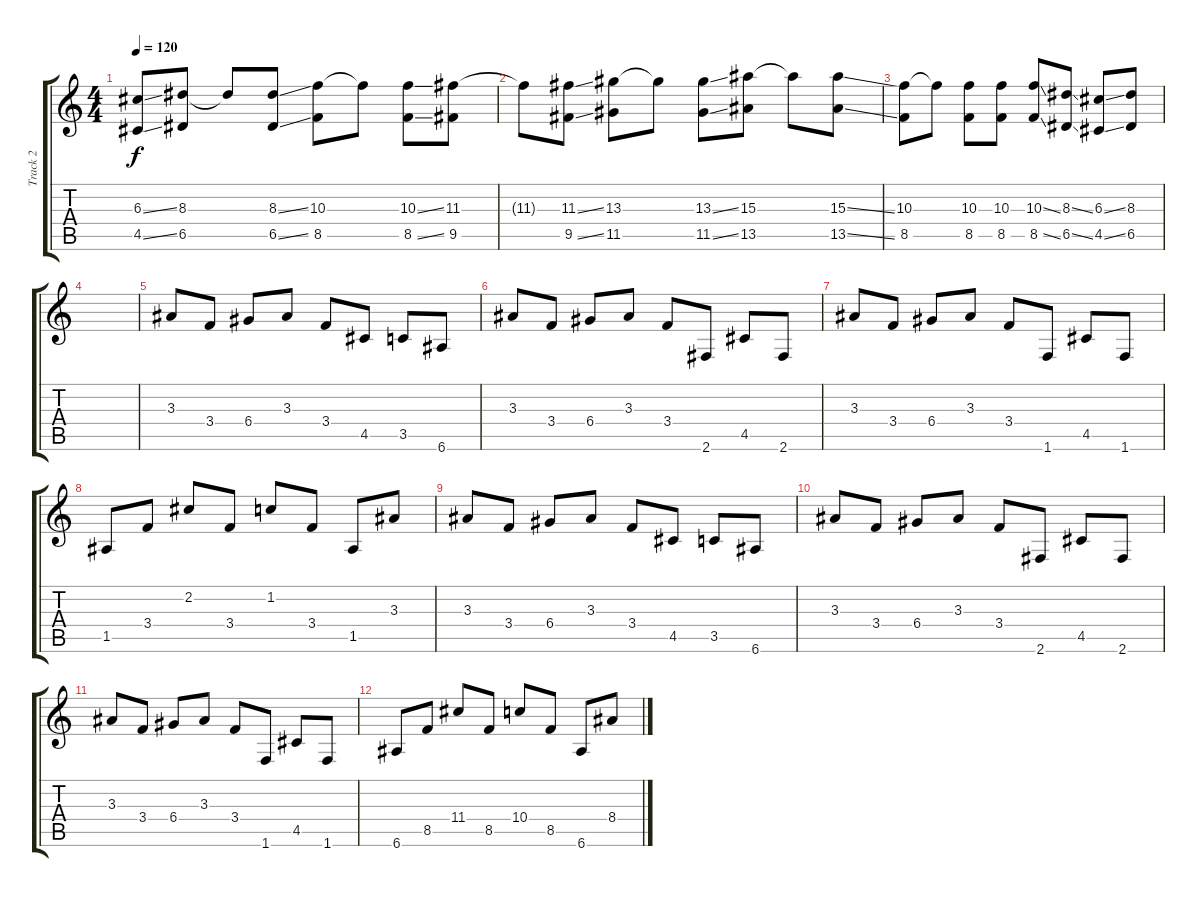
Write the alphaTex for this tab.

\track ("Track 2" "Track 2") {instrument acousticguitarsteel}
\staff {score tabs}
\tuning (E4 B3 G3 D3 A2 E2) {hide}
\ts (4 4)
\tempo 120
\clef g2
\ks c
(6.3{ss} 4.5{ss}).8{dy f} (8.3 6.5).8 8.3{t}.8 (8.3{ss} 6.5{ss}).8 (10.3 8.5).8 10.3{t}.8 (10.3{ss} 8.5{ss}).8 (11.3 9.5).8 |
11.3{t}.8 (11.3{ss} 9.5{ss}).8 (13.3 11.5).8 13.3{t}.8 (13.3{ss} 11.5{ss}).8 (15.3 13.5).8 15.3{t}.8 (15.3{ss} 13.5{ss}).8 |
(10.3 8.5).8 10.3{t}.8 (10.3 8.5).8 (10.3 8.5).8 (10.3{ss} 8.5{ss}).8 (8.3{ss} 6.5{ss}).8 (6.3{ss} 4.5{ss}).8 (8.3 6.5).8 |
|
3.3.8 3.4.8 6.4.8 3.3.8 3.4.8 4.5.8 3.5.8 6.6.8 |
3.3.8 3.4.8 6.4.8 3.3.8 3.4.8 2.6.8 4.5.8 2.6.8 |
3.3.8 3.4.8 6.4.8 3.3.8 3.4.8 1.6.8 4.5.8 1.6.8 |
1.5.8 3.4.8 2.2.8 3.4.8 1.2.8 3.4.8 1.5.8 3.3.8 |
3.3.8 3.4.8 6.4.8 3.3.8 3.4.8 4.5.8 3.5.8 6.6.8 |
3.3.8 3.4.8 6.4.8 3.3.8 3.4.8 2.6.8 4.5.8 2.6.8 |
3.3.8 3.4.8 6.4.8 3.3.8 3.4.8 1.6.8 4.5.8 1.6.8 |
6.6.8 8.5.8 11.4.8 8.5.8 10.4.8 8.5.8 6.6.8 8.4.8
